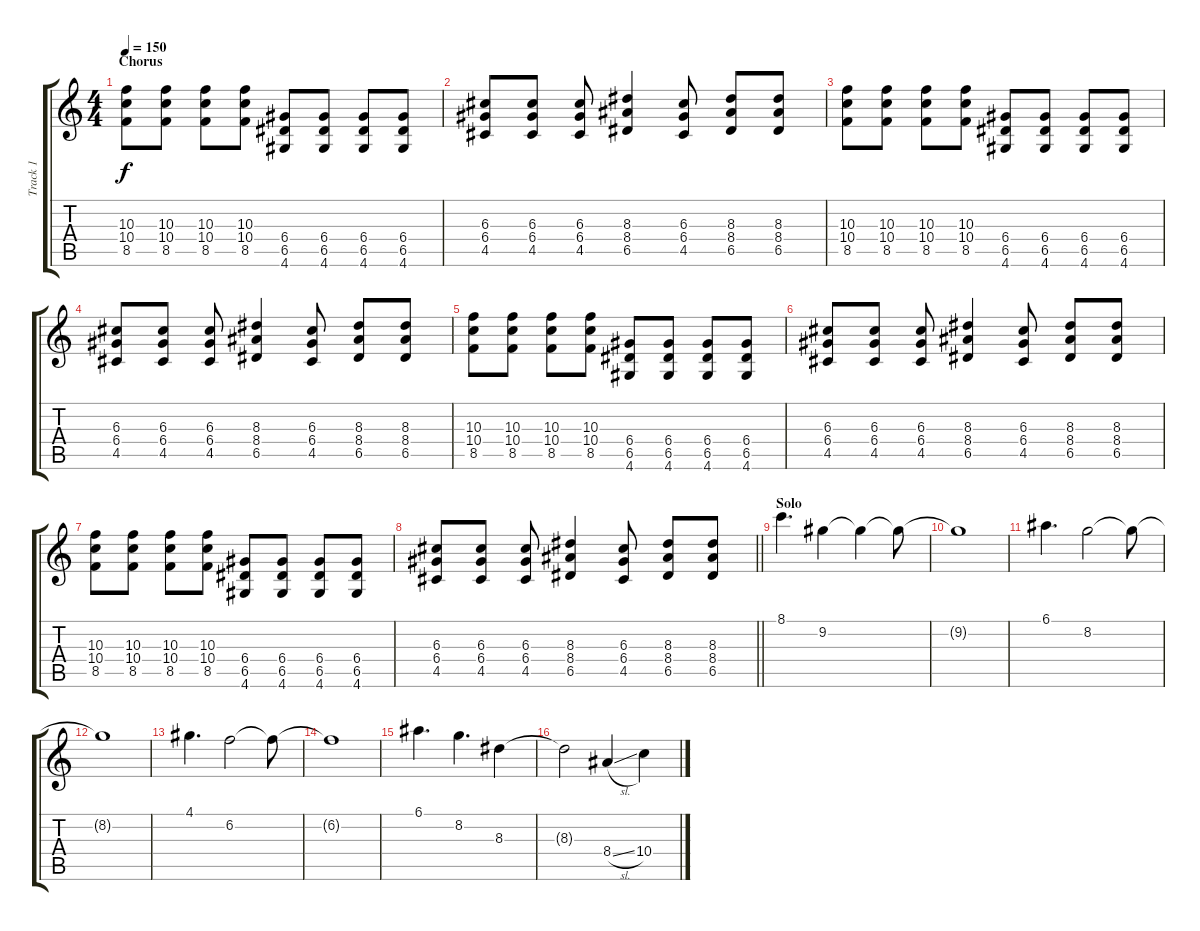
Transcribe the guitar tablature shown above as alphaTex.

\track ("Track 1" "Track 1") {instrument overdrivenguitar}
\staff {score tabs}
\tuning (E4 B3 G3 D3 A2 E2) {hide}
\ts (4 4)
\section ("" "Chorus")
\tempo 150
\clef g2
\ks c
(10.3 10.4 8.5).8{dy f} (10.3 10.4 8.5).8 (10.3 10.4 8.5).8 (10.3 10.4 8.5).8 (6.4 6.5 4.6).8 (6.4 6.5 4.6).8 (6.4 6.5 4.6).8 (6.4 6.5 4.6).8 |
(6.3 6.4 4.5).8 (6.3 6.4 4.5).8 (6.3 6.4 4.5).8 (8.3 8.4 6.5).4 (6.3 6.4 4.5).8 (8.3 8.4 6.5).8 (8.3 8.4 6.5).8 |
(10.3 10.4 8.5).8 (10.3 10.4 8.5).8 (10.3 10.4 8.5).8 (10.3 10.4 8.5).8 (6.4 6.5 4.6).8 (6.4 6.5 4.6).8 (6.4 6.5 4.6).8 (6.4 6.5 4.6).8 |
(6.3 6.4 4.5).8 (6.3 6.4 4.5).8 (6.3 6.4 4.5).8 (8.3 8.4 6.5).4 (6.3 6.4 4.5).8 (8.3 8.4 6.5).8 (8.3 8.4 6.5).8 |
(10.3 10.4 8.5).8 (10.3 10.4 8.5).8 (10.3 10.4 8.5).8 (10.3 10.4 8.5).8 (6.4 6.5 4.6).8 (6.4 6.5 4.6).8 (6.4 6.5 4.6).8 (6.4 6.5 4.6).8 |
(6.3 6.4 4.5).8 (6.3 6.4 4.5).8 (6.3 6.4 4.5).8 (8.3 8.4 6.5).4 (6.3 6.4 4.5).8 (8.3 8.4 6.5).8 (8.3 8.4 6.5).8 |
(10.3 10.4 8.5).8 (10.3 10.4 8.5).8 (10.3 10.4 8.5).8 (10.3 10.4 8.5).8 (6.4 6.5 4.6).8 (6.4 6.5 4.6).8 (6.4 6.5 4.6).8 (6.4 6.5 4.6).8 |
\barLineRight lightlight
(6.3 6.4 4.5).8 (6.3 6.4 4.5).8 (6.3 6.4 4.5).8 (8.3 8.4 6.5).4 (6.3 6.4 4.5).8 (8.3 8.4 6.5).8 (8.3 8.4 6.5).8 |
\section ("" "Solo")
8.1.4{d} 9.2.4 9.2{t}.4 9.2{t}.8 |
9.2{t}.1 |
6.1.4{d} 8.2.2 8.2{t}.8 |
8.2{t}.1 |
4.1.4{d} 6.2.2 6.2{t}.8 |
6.2{t}.1 |
6.1.4{d} 8.2.4{d} 8.3.4 |
8.3{t}.2 8.4{sl}.4 10.4.4
